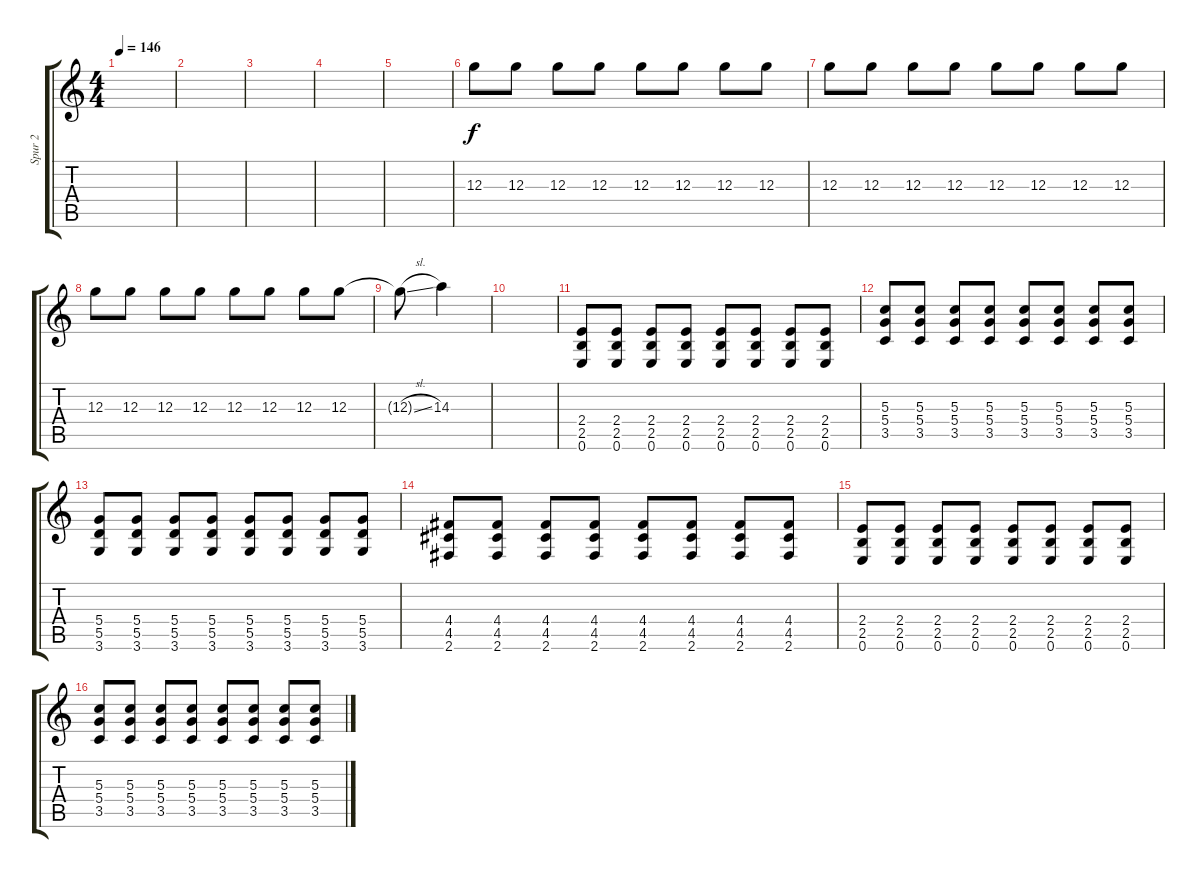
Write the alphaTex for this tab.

\track ("Spur 2" "Spur 2") {instrument distortionguitar}
\staff {score tabs}
\tuning (E4 B3 G3 D3 A2 E2) {hide}
\ts (4 4)
\tempo 146
\clef g2
\ks c
|
|
|
|
|
12.3.8 12.3.8 12.3.8 12.3.8 12.3.8 12.3.8 12.3.8 12.3.8 |
12.3.8 12.3.8 12.3.8 12.3.8 12.3.8 12.3.8 12.3.8 12.3.8 |
12.3.8 12.3.8 12.3.8 12.3.8 12.3.8 12.3.8 12.3.8 12.3.8 |
12.3{sl t}.8 14.3.4 |
|
(2.4 2.5 0.6).8 (2.4 2.5 0.6).8 (2.4 2.5 0.6).8 (2.4 2.5 0.6).8 (2.4 2.5 0.6).8 (2.4 2.5 0.6).8 (2.4 2.5 0.6).8 (2.4 2.5 0.6).8 |
(5.3 5.4 3.5).8 (5.3 5.4 3.5).8 (5.3 5.4 3.5).8 (5.3 5.4 3.5).8 (5.3 5.4 3.5).8 (5.3 5.4 3.5).8 (5.3 5.4 3.5).8 (5.3 5.4 3.5).8 |
(5.4 5.5 3.6).8 (5.4 5.5 3.6).8 (5.4 5.5 3.6).8 (5.4 5.5 3.6).8 (5.4 5.5 3.6).8 (5.4 5.5 3.6).8 (5.4 5.5 3.6).8 (5.4 5.5 3.6).8 |
(4.4 4.5 2.6).8 (4.4 4.5 2.6).8 (4.4 4.5 2.6).8 (4.4 4.5 2.6).8 (4.4 4.5 2.6).8 (4.4 4.5 2.6).8 (4.4 4.5 2.6).8 (4.4 4.5 2.6).8 |
(2.4 2.5 0.6).8 (2.4 2.5 0.6).8 (2.4 2.5 0.6).8 (2.4 2.5 0.6).8 (2.4 2.5 0.6).8 (2.4 2.5 0.6).8 (2.4 2.5 0.6).8 (2.4 2.5 0.6).8 |
(5.3 5.4 3.5).8 (5.3 5.4 3.5).8 (5.3 5.4 3.5).8 (5.3 5.4 3.5).8 (5.3 5.4 3.5).8 (5.3 5.4 3.5).8 (5.3 5.4 3.5).8 (5.3 5.4 3.5).8
